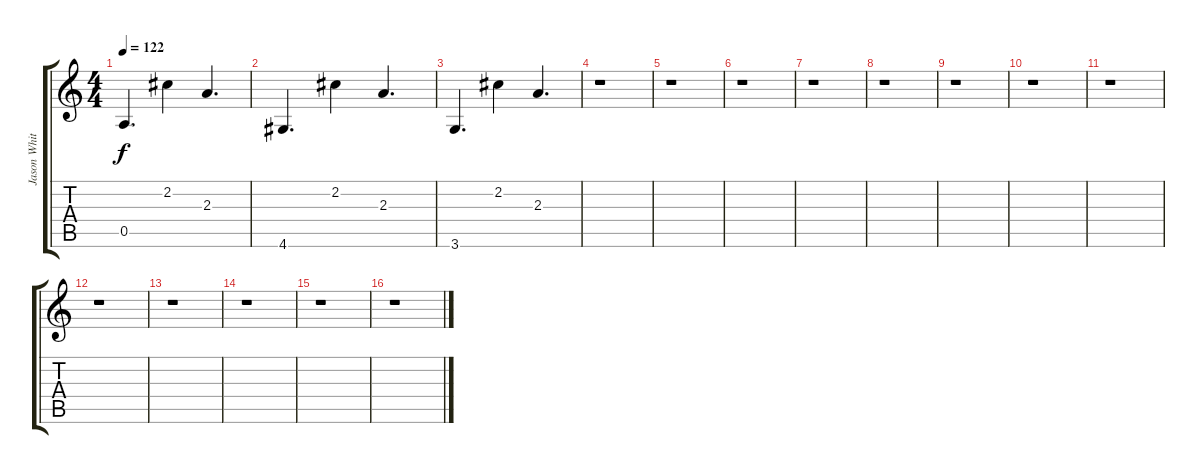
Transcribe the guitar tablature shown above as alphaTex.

\track ("Jason White" "Jason Whit") {instrument overdrivenguitar}
\staff {score tabs}
\tuning (E4 B3 G3 D3 A2 E2) {hide}
\ts (4 4)
\tempo 122
\clef g2
\ks c
0.5.4{d dy f instrument overdrivenguitar} 2.2.4 2.3.4{d} |
4.6.4{d} 2.2.4 2.3.4{d} |
3.6.4{d} 2.2.4 2.3.4{d} |
r.1 |
r.1 |
r.1 |
r.1 |
r.1 |
r.1 |
r.1 |
r.1 |
r.1 |
r.1 |
r.1 |
r.1 |
r.1
